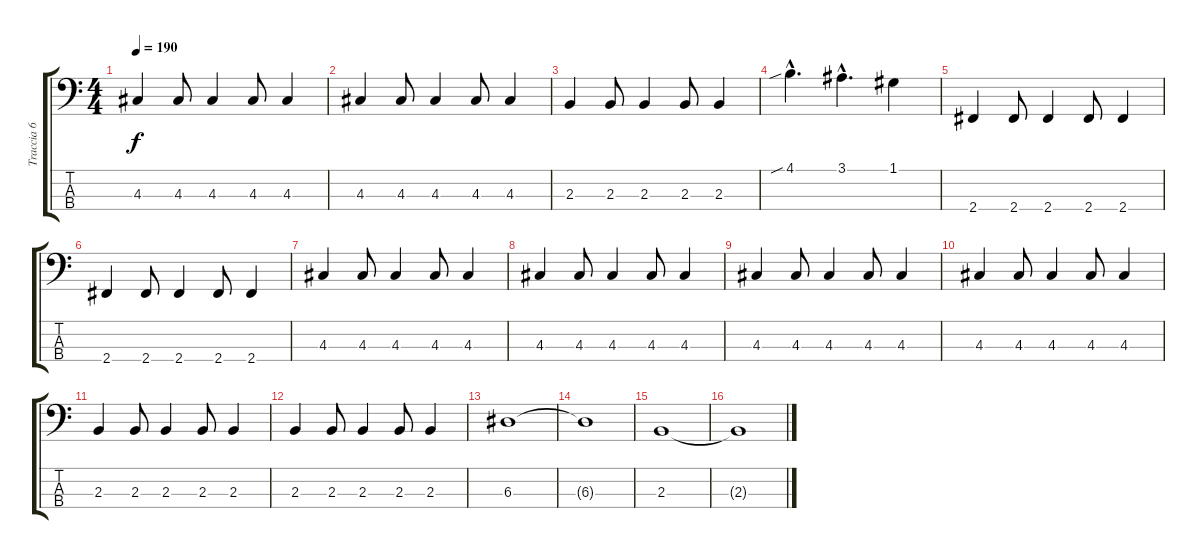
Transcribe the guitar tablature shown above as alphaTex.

\track ("Traccia 6" "Traccia 6") {instrument electricbasspick}
\staff {score tabs}
\tuning (G2 D2 A1 E1) {hide}
\ts (4 4)
\tempo 190
\clef f4
\ks c
4.3.4{dy f} 4.3.8 4.3.4 4.3.8 4.3.4 |
4.3.4 4.3.8 4.3.4 4.3.8 4.3.4 |
2.3.4 2.3.8 2.3.4 2.3.8 2.3.4 |
4.1{sib hac}.4{d} 3.1{hac}.4{d} 1.1.4 |
2.4.4 2.4.8 2.4.4 2.4.8 2.4.4 |
2.4.4 2.4.8 2.4.4 2.4.8 2.4.4 |
4.3.4 4.3.8 4.3.4 4.3.8 4.3.4 |
4.3.4 4.3.8 4.3.4 4.3.8 4.3.4 |
4.3.4 4.3.8 4.3.4 4.3.8 4.3.4 |
4.3.4 4.3.8 4.3.4 4.3.8 4.3.4 |
2.3.4 2.3.8 2.3.4 2.3.8 2.3.4 |
2.3.4 2.3.8 2.3.4 2.3.8 2.3.4 |
6.3.1 |
6.3{t}.1 |
2.3.1 |
2.3{t}.1
